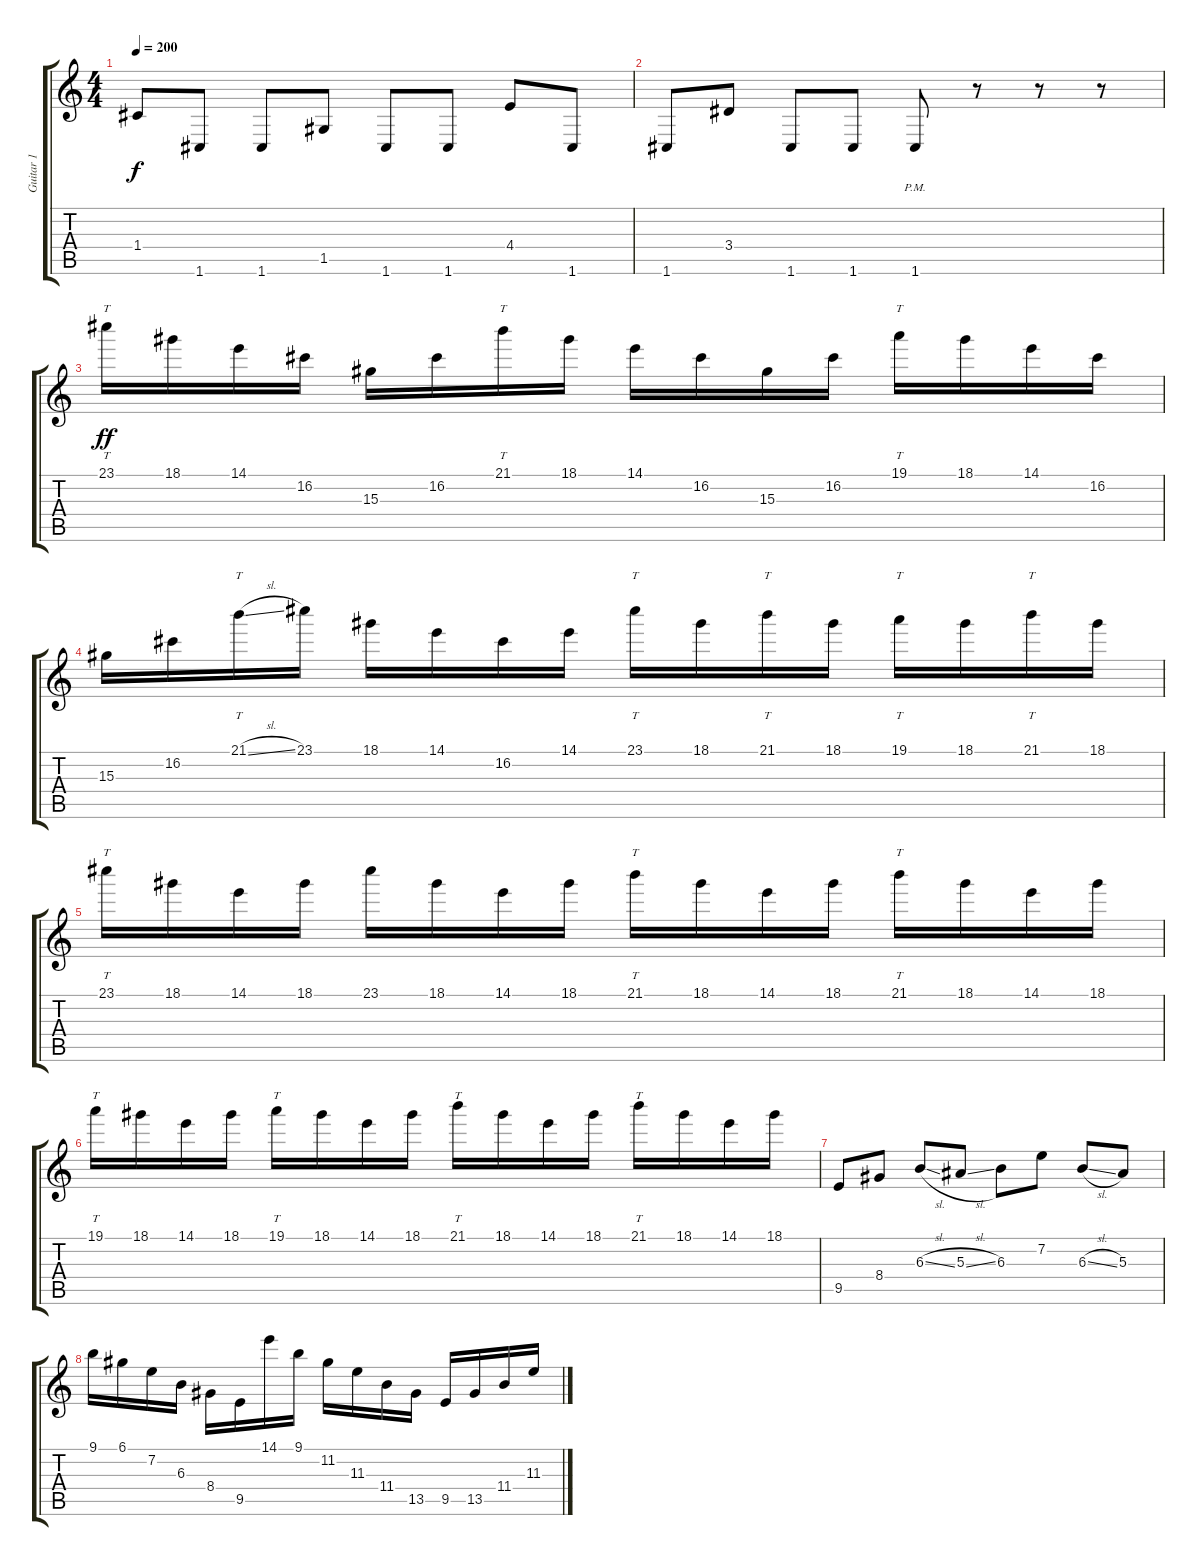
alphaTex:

\track ("Guitar 1" "Guitar 1") {instrument distortionguitar}
\staff {score tabs}
\tuning (D4 A3 F3 C3 G2 C2) {hide}
\ts (4 4)
\tempo 200
\clef g2
\ks c
1.4.8{dy f} 1.6.8 1.6.8 1.5.8 1.6.8 1.6.8 4.4.8 1.6.8 |
1.6.8 3.4.8 1.6.8 1.6.8 1.6{pm}.8 r.8 r.8 r.8 |
23.1.16{tt dy ff} 18.1.16 14.1.16 16.2.16 15.3.16 16.2.16 21.1.16{tt} 18.1.16 14.1.16 16.2.16 15.3.16 16.2.16 19.1.16{tt} 18.1.16 14.1.16 16.2.16 |
15.3.16 16.2.16 21.1{sl}.16{tt} 23.1.16 18.1.16 14.1.16 16.2.16 14.1.16 23.1.16{tt} 18.1.16 21.1.16{tt} 18.1.16 19.1.16{tt} 18.1.16 21.1.16{tt} 18.1.16 |
23.1.16{tt} 18.1.16 14.1.16 18.1.16 23.1.16 18.1.16 14.1.16 18.1.16 21.1.16{tt} 18.1.16 14.1.16 18.1.16 21.1.16{tt} 18.1.16 14.1.16 18.1.16 |
19.1.16{tt} 18.1.16 14.1.16 18.1.16 19.1.16{tt} 18.1.16 14.1.16 18.1.16 21.1.16{tt} 18.1.16 14.1.16 18.1.16 21.1.16{tt} 18.1.16 14.1.16 18.1.16 |
9.5.8 8.4.8 6.3{sl}.8 5.3{sl}.8 6.3.8 7.2.8 6.3{sl}.8 5.3.8 |
9.1.16 6.1.16 7.2.16 6.3.16 8.4.16 9.5.16 14.1.16 9.1.16 11.2.16 11.3.16 11.4.16 13.5.16 9.5.16 13.5.16 11.4.16 11.3.16
